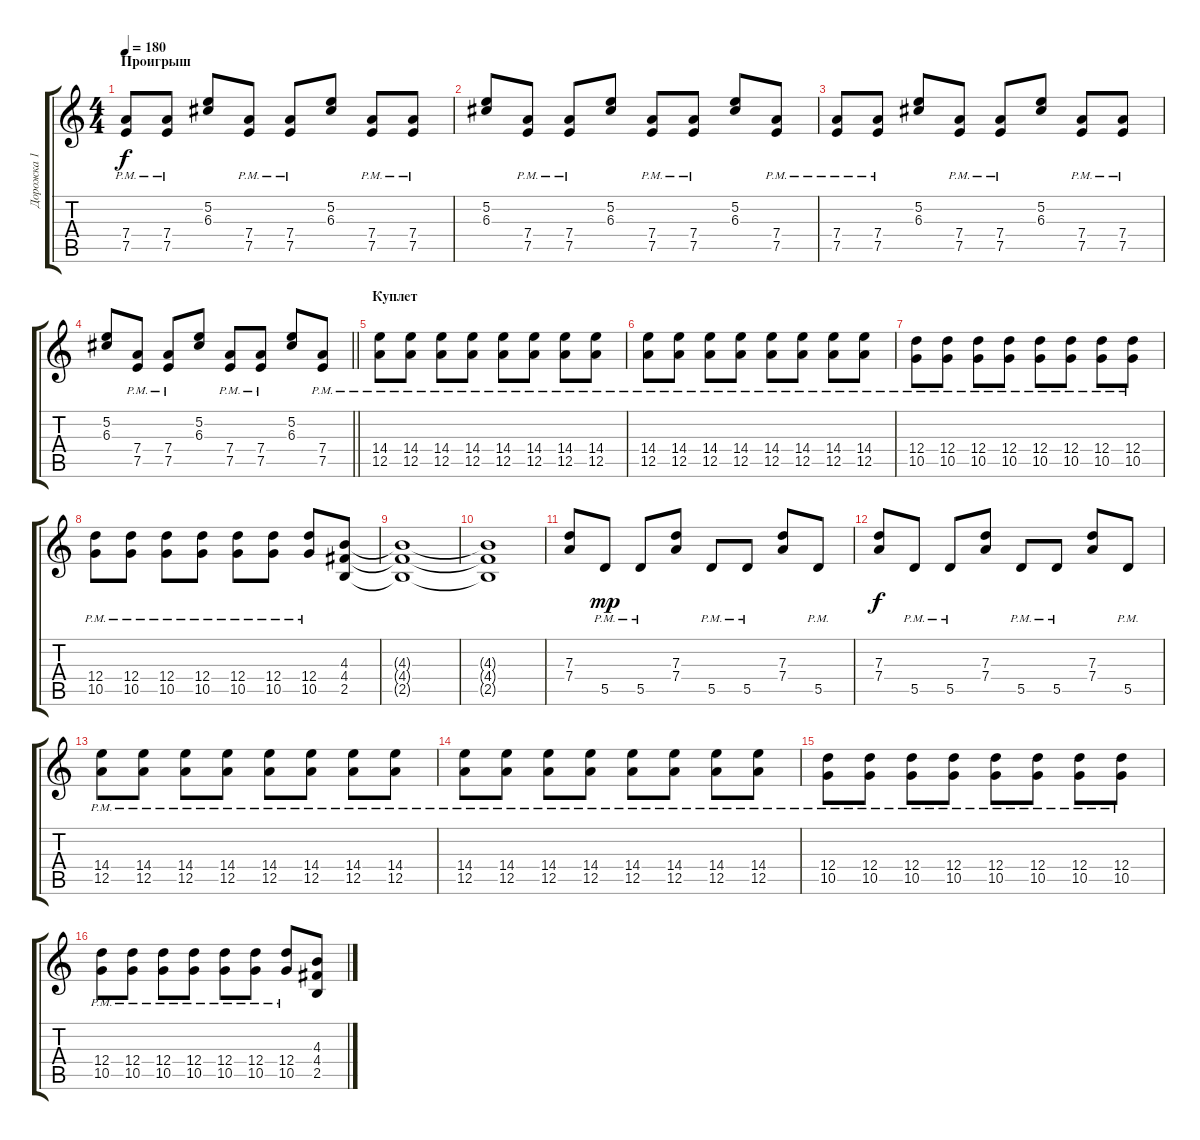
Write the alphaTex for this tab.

\track ("Дорожка 1" "Дорожка 1") {instrument distortionguitar}
\staff {score tabs}
\tuning (E4 B3 G3 D3 A2 E2) {hide}
\ts (4 4)
\section ("" "Проигрыш")
\tempo 180
\clef g2
\ks c
(7.4{pm} 7.5{pm}).8{dy f} (7.4{pm} 7.5{pm}).8 (5.2 6.3).8 (7.4{pm} 7.5{pm}).8 (7.4{pm} 7.5{pm}).8 (5.2 6.3).8 (7.4{pm} 7.5{pm}).8 (7.4{pm} 7.5{pm}).8 |
(5.2 6.3).8 (7.4{pm} 7.5{pm}).8 (7.4{pm} 7.5{pm}).8 (5.2 6.3).8 (7.4{pm} 7.5{pm}).8 (7.4{pm} 7.5{pm}).8 (5.2 6.3).8 (7.4{pm} 7.5{pm}).8 |
(7.4{pm} 7.5{pm}).8 (7.4{pm} 7.5{pm}).8 (5.2 6.3).8 (7.4{pm} 7.5{pm}).8 (7.4{pm} 7.5{pm}).8 (5.2 6.3).8 (7.4{pm} 7.5{pm}).8 (7.4{pm} 7.5{pm}).8 |
\barLineRight lightlight
(5.2 6.3).8 (7.4{pm} 7.5{pm}).8 (7.4{pm} 7.5{pm}).8 (5.2 6.3).8 (7.4{pm} 7.5{pm}).8 (7.4{pm} 7.5{pm}).8 (5.2 6.3).8 (7.4{pm} 7.5{pm}).8 |
\section ("" "Куплет")
(14.4{pm} 12.5{pm}).8 (14.4{pm} 12.5{pm}).8 (14.4{pm} 12.5{pm}).8 (14.4{pm} 12.5{pm}).8 (14.4{pm} 12.5{pm}).8 (14.4{pm} 12.5{pm}).8 (14.4{pm} 12.5{pm}).8 (14.4{pm} 12.5{pm}).8 |
(14.4{pm} 12.5{pm}).8 (14.4{pm} 12.5{pm}).8 (14.4{pm} 12.5{pm}).8 (14.4{pm} 12.5{pm}).8 (14.4{pm} 12.5{pm}).8 (14.4{pm} 12.5{pm}).8 (14.4{pm} 12.5{pm}).8 (14.4{pm} 12.5{pm}).8 |
(12.4{pm} 10.5{pm}).8 (12.4{pm} 10.5{pm}).8 (12.4{pm} 10.5{pm}).8 (12.4{pm} 10.5{pm}).8 (12.4{pm} 10.5{pm}).8 (12.4{pm} 10.5{pm}).8 (12.4{pm} 10.5{pm}).8 (12.4{pm} 10.5{pm}).8 |
(12.4{pm} 10.5{pm}).8 (12.4{pm} 10.5{pm}).8 (12.4{pm} 10.5{pm}).8 (12.4{pm} 10.5{pm}).8 (12.4{pm} 10.5{pm}).8 (12.4{pm} 10.5{pm}).8 (12.4{pm} 10.5{pm}).8 (4.3 4.4 2.5).8 |
(4.3{t} 4.4{t} 2.5{t}).1 |
(4.3{t} 4.4{t} 2.5{t}).1 |
(7.3 7.4).8 5.5{pm}.8{dy mp} 5.5{pm}.8 (7.3 7.4).8 5.5{pm}.8 5.5{pm}.8 (7.3 7.4).8 5.5{pm}.8 |
(7.3 7.4).8{dy f} 5.5{pm}.8 5.5{pm}.8 (7.3 7.4).8 5.5{pm}.8 5.5{pm}.8 (7.3 7.4).8 5.5{pm}.8 |
(14.4{pm} 12.5{pm}).8 (14.4{pm} 12.5{pm}).8 (14.4{pm} 12.5{pm}).8 (14.4{pm} 12.5{pm}).8 (14.4{pm} 12.5{pm}).8 (14.4{pm} 12.5{pm}).8 (14.4{pm} 12.5{pm}).8 (14.4{pm} 12.5{pm}).8 |
(14.4{pm} 12.5{pm}).8 (14.4{pm} 12.5{pm}).8 (14.4{pm} 12.5{pm}).8 (14.4{pm} 12.5{pm}).8 (14.4{pm} 12.5{pm}).8 (14.4{pm} 12.5{pm}).8 (14.4{pm} 12.5{pm}).8 (14.4{pm} 12.5{pm}).8 |
(12.4{pm} 10.5{pm}).8 (12.4{pm} 10.5{pm}).8 (12.4{pm} 10.5{pm}).8 (12.4{pm} 10.5{pm}).8 (12.4{pm} 10.5{pm}).8 (12.4{pm} 10.5{pm}).8 (12.4{pm} 10.5{pm}).8 (12.4{pm} 10.5{pm}).8 |
(12.4{pm} 10.5{pm}).8 (12.4{pm} 10.5{pm}).8 (12.4{pm} 10.5{pm}).8 (12.4{pm} 10.5{pm}).8 (12.4{pm} 10.5{pm}).8 (12.4{pm} 10.5{pm}).8 (12.4{pm} 10.5{pm}).8 (4.3 4.4 2.5).8
